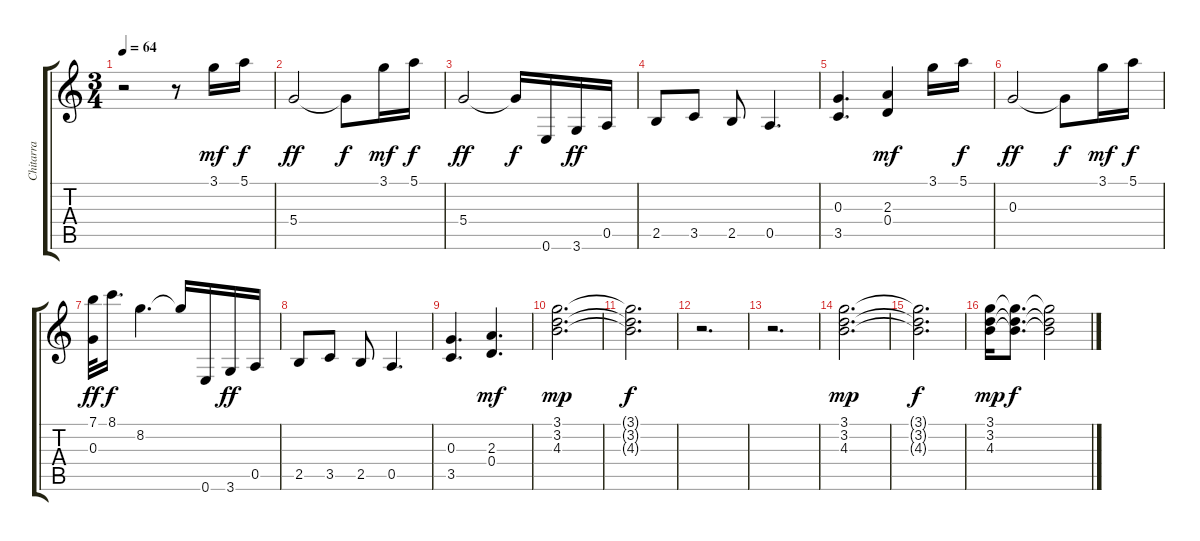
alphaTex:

\track ("Chitarra" "Chitarra") {instrument distortionguitar}
\staff {score tabs}
\tuning (E4 B3 G3 D3 A2 E2) {hide}
\ts (3 4)
\tempo 64
\clef g2
\ks c
r.2{dy f} r.8 3.1.16{dy mf} 5.1.16{dy f} |
5.4.2{dy ff} 5.4{t}.8{dy f} 3.1.16{dy mf} 5.1.16{dy f} |
5.4.2{dy ff} 5.4{t}.16{dy f} 0.6.16 3.6.16{dy ff} 0.5.16 |
2.5.8 3.5.8 2.5.8 0.5.4{d} |
(0.3 3.5).4{d} (2.3 0.4).4{dy mf} 3.1.16 5.1.16{dy f} |
0.3.2{dy ff} 0.3{t}.8{dy f} 3.1.16{dy mf} 5.1.16{dy f} |
(7.1 0.3).32{dy ff} 8.1.16{d dy f} 8.2.4{d} 8.2{t}.16 0.6.16 3.6.16{dy ff} 0.5.16 |
2.5.8 3.5.8 2.5.8 0.5.4{d} |
(0.3 3.5).4{d} (2.3 0.4).4{d dy mf} |
(3.1 3.2 4.3).2{d dy mp volume 5} |
(3.1{t} 3.2{t} 4.3{t}).2{d dy f} |
r.2{d} |
r.2{d volume 13} |
(3.1 3.2 4.3).2{d dy mp volume 5} |
(3.1{t} 3.2{t} 4.3{t}).2{d dy f} |
(3.1 3.2 4.3).16{dy mp volume 13} (3.1{t} 3.2{t} 4.3{t}).8{d dy f volume 5} (3.1{t} 3.2{t} 4.3{t}).2
